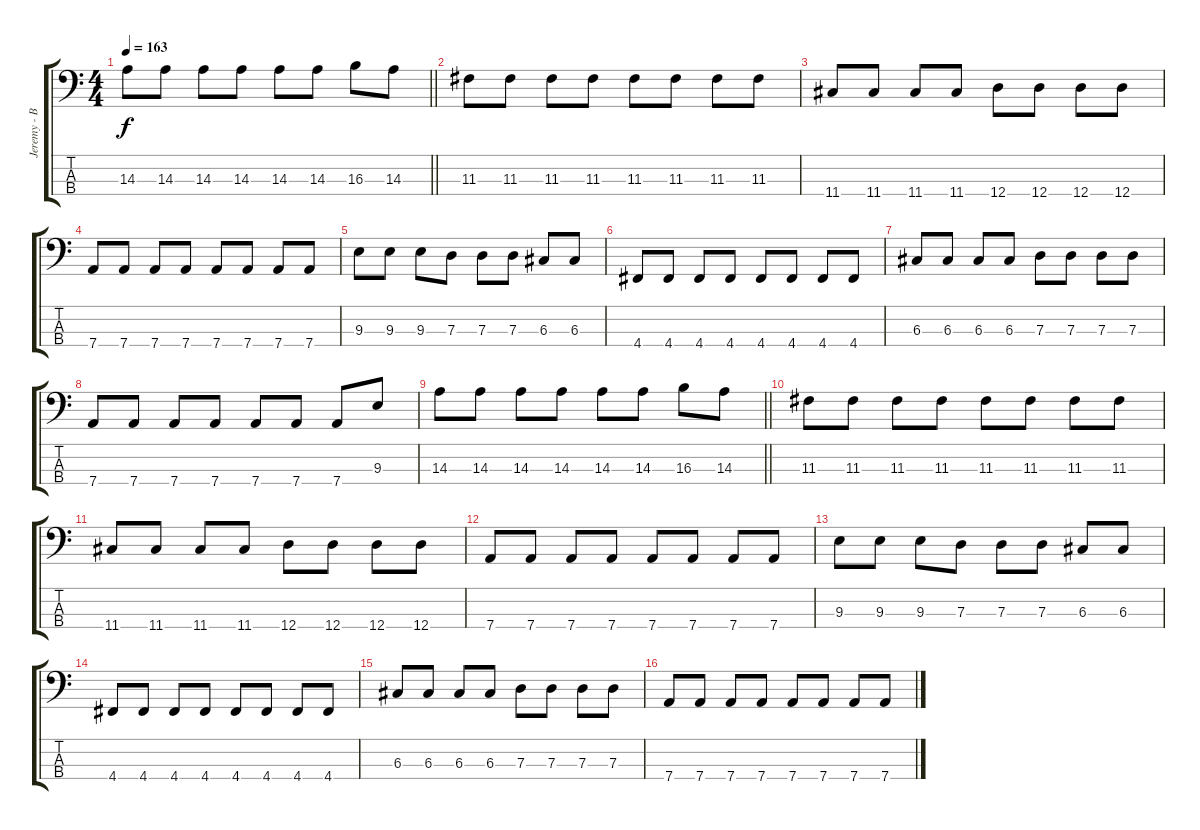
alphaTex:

\track ("Jeremy - Bass" "Jeremy - B") {instrument electricbasspick}
\staff {score tabs}
\tuning (F2 C2 G1 D1) {hide}
\ts (4 4)
\tempo 163
\clef f4
\barLineRight lightlight
\ks c
14.3.8{dy f} 14.3.8 14.3.8 14.3.8 14.3.8 14.3.8 16.3.8 14.3.8 |
11.3.8 11.3.8 11.3.8 11.3.8 11.3.8 11.3.8 11.3.8 11.3.8 |
11.4.8 11.4.8 11.4.8 11.4.8 12.4.8 12.4.8 12.4.8 12.4.8 |
7.4.8 7.4.8 7.4.8 7.4.8 7.4.8 7.4.8 7.4.8 7.4.8 |
9.3.8 9.3.8 9.3.8 7.3.8 7.3.8 7.3.8 6.3.8 6.3.8 |
4.4.8 4.4.8 4.4.8 4.4.8 4.4.8 4.4.8 4.4.8 4.4.8 |
6.3.8 6.3.8 6.3.8 6.3.8 7.3.8 7.3.8 7.3.8 7.3.8 |
7.4.8 7.4.8 7.4.8 7.4.8 7.4.8 7.4.8 7.4.8 9.3.8 |
\barLineRight lightlight
14.3.8 14.3.8 14.3.8 14.3.8 14.3.8 14.3.8 16.3.8 14.3.8 |
11.3.8 11.3.8 11.3.8 11.3.8 11.3.8 11.3.8 11.3.8 11.3.8 |
11.4.8 11.4.8 11.4.8 11.4.8 12.4.8 12.4.8 12.4.8 12.4.8 |
7.4.8 7.4.8 7.4.8 7.4.8 7.4.8 7.4.8 7.4.8 7.4.8 |
9.3.8 9.3.8 9.3.8 7.3.8 7.3.8 7.3.8 6.3.8 6.3.8 |
4.4.8 4.4.8 4.4.8 4.4.8 4.4.8 4.4.8 4.4.8 4.4.8 |
6.3.8 6.3.8 6.3.8 6.3.8 7.3.8 7.3.8 7.3.8 7.3.8 |
7.4.8 7.4.8 7.4.8 7.4.8 7.4.8 7.4.8 7.4.8 7.4.8
